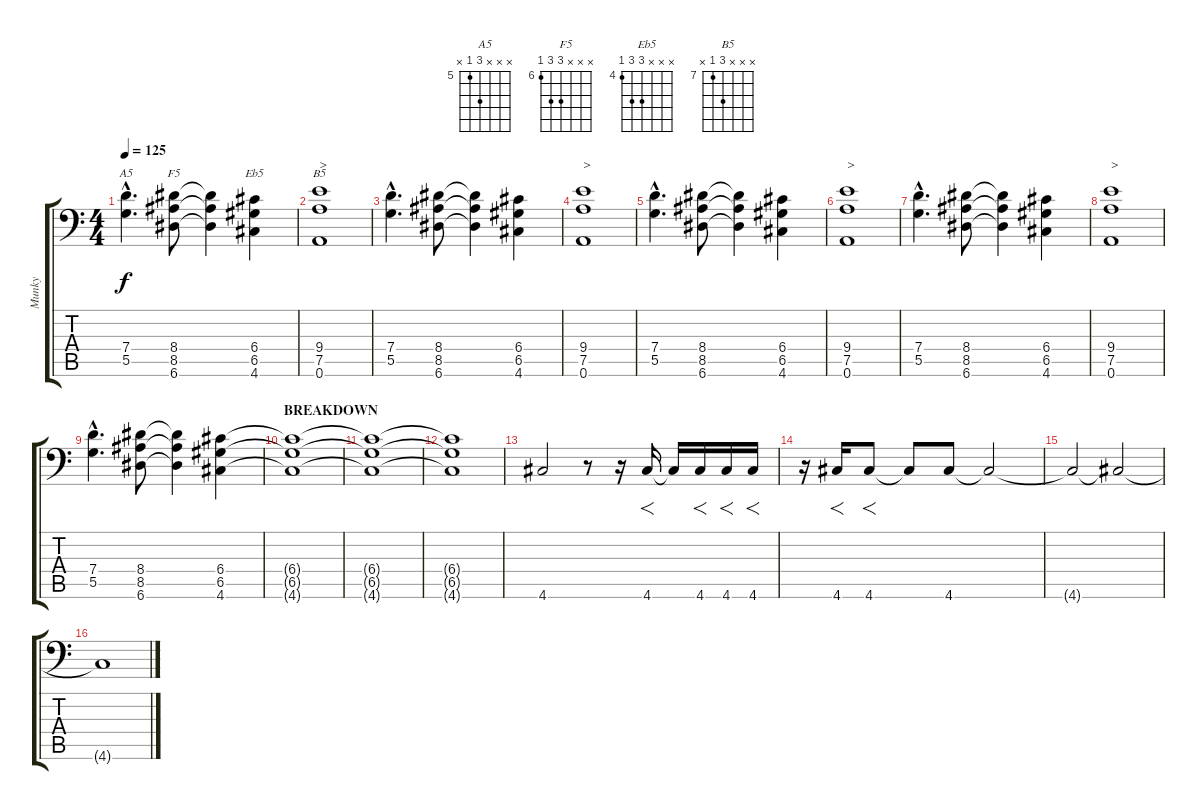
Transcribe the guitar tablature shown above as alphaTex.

\track ("Munky" "Munky") {instrument distortionguitar}
\staff {score tabs}
\tuning (D4 A3 F3 G2 D2 A1) {hide}
\chord ("A5" x x x 7 5 x) {firstfret 5}
\chord ("F5" x x x 8 8 6) {firstfret 6}
\chord ("Eb5" x x x 6 6 4) {firstfret 4}
\chord ("B5" x x x 9 7 x) {firstfret 7}
\ts (4 4)
\tempo 125
\clef f4
\ks c
(7.4{hac} 5.5{hac}).4{d ch "A5" dy f} (8.4 8.5 6.6).8{ch "F5"} (8.4{t} 8.5{t} 6.6{t}).4 (6.4 6.5 4.6).4{ch "Eb5"} |
(9.4 7.5 0.6).1{ch "B5" txt ">"} |
(7.4{hac} 5.5{hac}).4{d} (8.4 8.5 6.6).8 (8.4{t} 8.5{t} 6.6{t}).4 (6.4 6.5 4.6).4 |
(9.4 7.5 0.6).1{txt ">"} |
(7.4{hac} 5.5{hac}).4{d} (8.4 8.5 6.6).8 (8.4{t} 8.5{t} 6.6{t}).4 (6.4 6.5 4.6).4 |
(9.4 7.5 0.6).1{txt ">"} |
(7.4{hac} 5.5{hac}).4{d} (8.4 8.5 6.6).8 (8.4{t} 8.5{t} 6.6{t}).4 (6.4 6.5 4.6).4 |
(9.4 7.5 0.6).1{txt ">"} |
(7.4{hac} 5.5{hac}).4{d} (8.4 8.5 6.6).8 (8.4{t} 8.5{t} 6.6{t}).4 (6.4 6.5 4.6).4 |
\section ("" "BREAKDOWN")
(6.4{t} 6.5{t} 4.6{t}).1 |
(6.4{t} 6.5{t} 4.6{t}).1 |
(6.4{t} 6.5{t} 4.6{t}).1 |
4.6.2 r.8 r.16 4.6.16{f} 4.6{t}.16 4.6.16{f} 4.6.16{f} 4.6.16{f} |
r.16 4.6.16{f} 4.6.8{f} 4.6{t}.8 4.6.8 4.6{t}.2 |
4.6{t}.2 4.6{t}.2 |
4.6{t}.1
